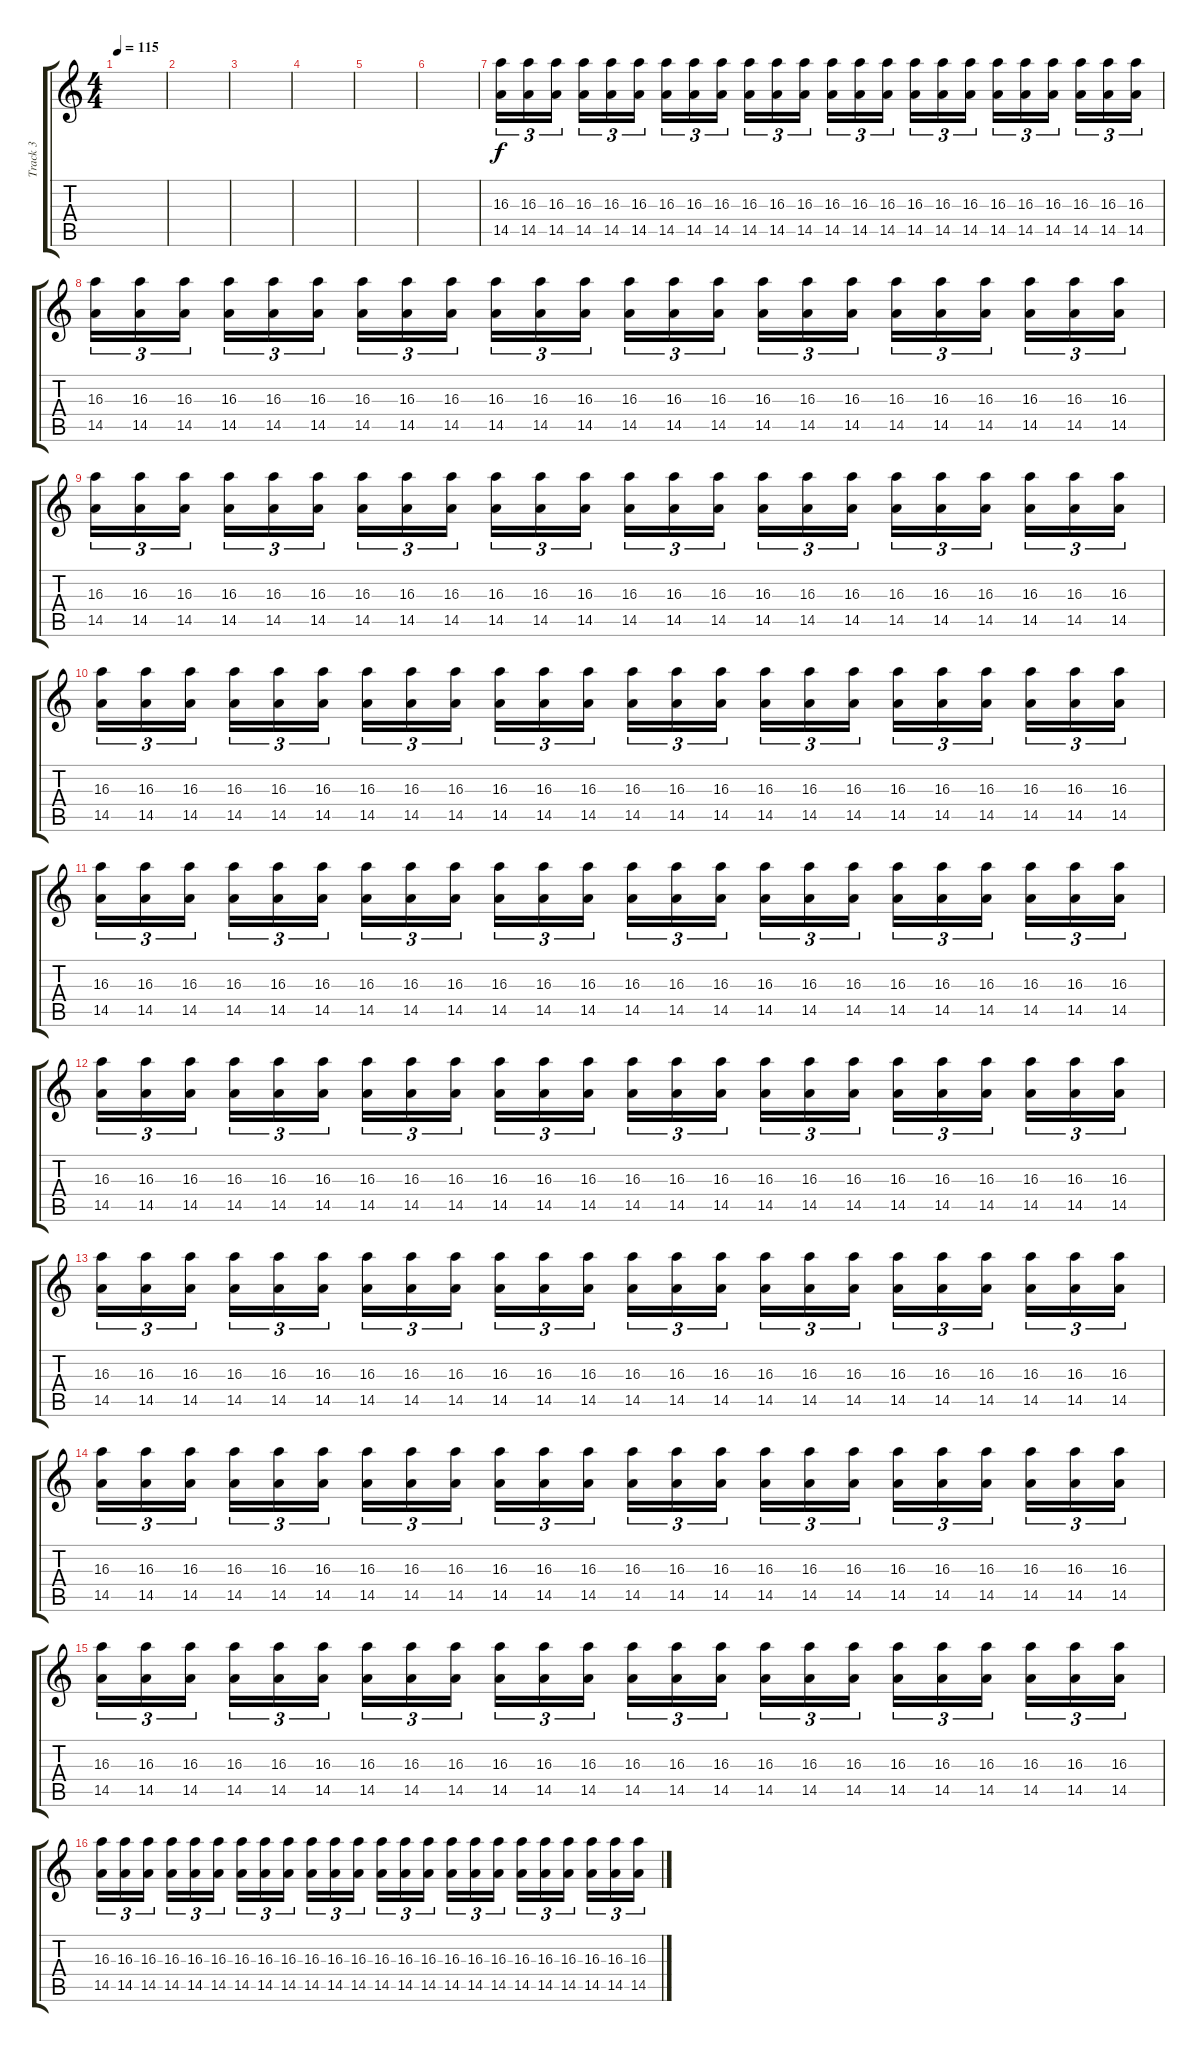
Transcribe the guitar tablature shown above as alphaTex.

\track ("Track 3" "Track 3") {instrument distortionguitar}
\staff {score tabs}
\tuning (D4 A3 F3 C3 G2 D2) {hide}
\ts (4 4)
\tempo 115
\clef g2
\ks c
|
|
|
|
|
|
(16.3 14.5).16{tu (3 2)} (16.3 14.5).16{tu (3 2)} (16.3 14.5).16{tu (3 2) beam splitsecondary} (16.3 14.5).16{tu (3 2)} (16.3 14.5).16{tu (3 2)} (16.3 14.5).16{tu (3 2)} (16.3 14.5).16{tu (3 2)} (16.3 14.5).16{tu (3 2)} (16.3 14.5).16{tu (3 2) beam splitsecondary} (16.3 14.5).16{tu (3 2)} (16.3 14.5).16{tu (3 2)} (16.3 14.5).16{tu (3 2)} (16.3 14.5).16{tu (3 2)} (16.3 14.5).16{tu (3 2)} (16.3 14.5).16{tu (3 2) beam splitsecondary} (16.3 14.5).16{tu (3 2)} (16.3 14.5).16{tu (3 2)} (16.3 14.5).16{tu (3 2)} (16.3 14.5).16{tu (3 2)} (16.3 14.5).16{tu (3 2)} (16.3 14.5).16{tu (3 2) beam splitsecondary} (16.3 14.5).16{tu (3 2)} (16.3 14.5).16{tu (3 2)} (16.3 14.5).16{tu (3 2)} |
(16.3 14.5).16{tu (3 2)} (16.3 14.5).16{tu (3 2)} (16.3 14.5).16{tu (3 2) beam splitsecondary} (16.3 14.5).16{tu (3 2)} (16.3 14.5).16{tu (3 2)} (16.3 14.5).16{tu (3 2)} (16.3 14.5).16{tu (3 2)} (16.3 14.5).16{tu (3 2)} (16.3 14.5).16{tu (3 2) beam splitsecondary} (16.3 14.5).16{tu (3 2)} (16.3 14.5).16{tu (3 2)} (16.3 14.5).16{tu (3 2)} (16.3 14.5).16{tu (3 2)} (16.3 14.5).16{tu (3 2)} (16.3 14.5).16{tu (3 2) beam splitsecondary} (16.3 14.5).16{tu (3 2)} (16.3 14.5).16{tu (3 2)} (16.3 14.5).16{tu (3 2)} (16.3 14.5).16{tu (3 2)} (16.3 14.5).16{tu (3 2)} (16.3 14.5).16{tu (3 2) beam splitsecondary} (16.3 14.5).16{tu (3 2)} (16.3 14.5).16{tu (3 2)} (16.3 14.5).16{tu (3 2)} |
(16.3 14.5).16{tu (3 2)} (16.3 14.5).16{tu (3 2)} (16.3 14.5).16{tu (3 2) beam splitsecondary} (16.3 14.5).16{tu (3 2)} (16.3 14.5).16{tu (3 2)} (16.3 14.5).16{tu (3 2)} (16.3 14.5).16{tu (3 2)} (16.3 14.5).16{tu (3 2)} (16.3 14.5).16{tu (3 2) beam splitsecondary} (16.3 14.5).16{tu (3 2)} (16.3 14.5).16{tu (3 2)} (16.3 14.5).16{tu (3 2)} (16.3 14.5).16{tu (3 2)} (16.3 14.5).16{tu (3 2)} (16.3 14.5).16{tu (3 2) beam splitsecondary} (16.3 14.5).16{tu (3 2)} (16.3 14.5).16{tu (3 2)} (16.3 14.5).16{tu (3 2)} (16.3 14.5).16{tu (3 2)} (16.3 14.5).16{tu (3 2)} (16.3 14.5).16{tu (3 2) beam splitsecondary} (16.3 14.5).16{tu (3 2)} (16.3 14.5).16{tu (3 2)} (16.3 14.5).16{tu (3 2)} |
(16.3 14.5).16{tu (3 2)} (16.3 14.5).16{tu (3 2)} (16.3 14.5).16{tu (3 2) beam splitsecondary} (16.3 14.5).16{tu (3 2)} (16.3 14.5).16{tu (3 2)} (16.3 14.5).16{tu (3 2)} (16.3 14.5).16{tu (3 2)} (16.3 14.5).16{tu (3 2)} (16.3 14.5).16{tu (3 2) beam splitsecondary} (16.3 14.5).16{tu (3 2)} (16.3 14.5).16{tu (3 2)} (16.3 14.5).16{tu (3 2)} (16.3 14.5).16{tu (3 2)} (16.3 14.5).16{tu (3 2)} (16.3 14.5).16{tu (3 2) beam splitsecondary} (16.3 14.5).16{tu (3 2)} (16.3 14.5).16{tu (3 2)} (16.3 14.5).16{tu (3 2)} (16.3 14.5).16{tu (3 2)} (16.3 14.5).16{tu (3 2)} (16.3 14.5).16{tu (3 2) beam splitsecondary} (16.3 14.5).16{tu (3 2)} (16.3 14.5).16{tu (3 2)} (16.3 14.5).16{tu (3 2)} |
(16.3 14.5).16{tu (3 2)} (16.3 14.5).16{tu (3 2)} (16.3 14.5).16{tu (3 2) beam splitsecondary} (16.3 14.5).16{tu (3 2)} (16.3 14.5).16{tu (3 2)} (16.3 14.5).16{tu (3 2)} (16.3 14.5).16{tu (3 2)} (16.3 14.5).16{tu (3 2)} (16.3 14.5).16{tu (3 2) beam splitsecondary} (16.3 14.5).16{tu (3 2)} (16.3 14.5).16{tu (3 2)} (16.3 14.5).16{tu (3 2)} (16.3 14.5).16{tu (3 2)} (16.3 14.5).16{tu (3 2)} (16.3 14.5).16{tu (3 2) beam splitsecondary} (16.3 14.5).16{tu (3 2)} (16.3 14.5).16{tu (3 2)} (16.3 14.5).16{tu (3 2)} (16.3 14.5).16{tu (3 2)} (16.3 14.5).16{tu (3 2)} (16.3 14.5).16{tu (3 2) beam splitsecondary} (16.3 14.5).16{tu (3 2)} (16.3 14.5).16{tu (3 2)} (16.3 14.5).16{tu (3 2)} |
(16.3 14.5).16{tu (3 2)} (16.3 14.5).16{tu (3 2)} (16.3 14.5).16{tu (3 2) beam splitsecondary} (16.3 14.5).16{tu (3 2)} (16.3 14.5).16{tu (3 2)} (16.3 14.5).16{tu (3 2)} (16.3 14.5).16{tu (3 2)} (16.3 14.5).16{tu (3 2)} (16.3 14.5).16{tu (3 2) beam splitsecondary} (16.3 14.5).16{tu (3 2)} (16.3 14.5).16{tu (3 2)} (16.3 14.5).16{tu (3 2)} (16.3 14.5).16{tu (3 2)} (16.3 14.5).16{tu (3 2)} (16.3 14.5).16{tu (3 2) beam splitsecondary} (16.3 14.5).16{tu (3 2)} (16.3 14.5).16{tu (3 2)} (16.3 14.5).16{tu (3 2)} (16.3 14.5).16{tu (3 2)} (16.3 14.5).16{tu (3 2)} (16.3 14.5).16{tu (3 2) beam splitsecondary} (16.3 14.5).16{tu (3 2)} (16.3 14.5).16{tu (3 2)} (16.3 14.5).16{tu (3 2)} |
(16.3 14.5).16{tu (3 2)} (16.3 14.5).16{tu (3 2)} (16.3 14.5).16{tu (3 2) beam splitsecondary} (16.3 14.5).16{tu (3 2)} (16.3 14.5).16{tu (3 2)} (16.3 14.5).16{tu (3 2)} (16.3 14.5).16{tu (3 2)} (16.3 14.5).16{tu (3 2)} (16.3 14.5).16{tu (3 2) beam splitsecondary} (16.3 14.5).16{tu (3 2)} (16.3 14.5).16{tu (3 2)} (16.3 14.5).16{tu (3 2)} (16.3 14.5).16{tu (3 2)} (16.3 14.5).16{tu (3 2)} (16.3 14.5).16{tu (3 2) beam splitsecondary} (16.3 14.5).16{tu (3 2)} (16.3 14.5).16{tu (3 2)} (16.3 14.5).16{tu (3 2)} (16.3 14.5).16{tu (3 2)} (16.3 14.5).16{tu (3 2)} (16.3 14.5).16{tu (3 2) beam splitsecondary} (16.3 14.5).16{tu (3 2)} (16.3 14.5).16{tu (3 2)} (16.3 14.5).16{tu (3 2)} |
(16.3 14.5).16{tu (3 2)} (16.3 14.5).16{tu (3 2)} (16.3 14.5).16{tu (3 2) beam splitsecondary} (16.3 14.5).16{tu (3 2)} (16.3 14.5).16{tu (3 2)} (16.3 14.5).16{tu (3 2)} (16.3 14.5).16{tu (3 2)} (16.3 14.5).16{tu (3 2)} (16.3 14.5).16{tu (3 2) beam splitsecondary} (16.3 14.5).16{tu (3 2)} (16.3 14.5).16{tu (3 2)} (16.3 14.5).16{tu (3 2)} (16.3 14.5).16{tu (3 2)} (16.3 14.5).16{tu (3 2)} (16.3 14.5).16{tu (3 2) beam splitsecondary} (16.3 14.5).16{tu (3 2)} (16.3 14.5).16{tu (3 2)} (16.3 14.5).16{tu (3 2)} (16.3 14.5).16{tu (3 2)} (16.3 14.5).16{tu (3 2)} (16.3 14.5).16{tu (3 2) beam splitsecondary} (16.3 14.5).16{tu (3 2)} (16.3 14.5).16{tu (3 2)} (16.3 14.5).16{tu (3 2)} |
(16.3 14.5).16{tu (3 2)} (16.3 14.5).16{tu (3 2)} (16.3 14.5).16{tu (3 2) beam splitsecondary} (16.3 14.5).16{tu (3 2)} (16.3 14.5).16{tu (3 2)} (16.3 14.5).16{tu (3 2)} (16.3 14.5).16{tu (3 2)} (16.3 14.5).16{tu (3 2)} (16.3 14.5).16{tu (3 2) beam splitsecondary} (16.3 14.5).16{tu (3 2)} (16.3 14.5).16{tu (3 2)} (16.3 14.5).16{tu (3 2)} (16.3 14.5).16{tu (3 2)} (16.3 14.5).16{tu (3 2)} (16.3 14.5).16{tu (3 2) beam splitsecondary} (16.3 14.5).16{tu (3 2)} (16.3 14.5).16{tu (3 2)} (16.3 14.5).16{tu (3 2)} (16.3 14.5).16{tu (3 2)} (16.3 14.5).16{tu (3 2)} (16.3 14.5).16{tu (3 2) beam splitsecondary} (16.3 14.5).16{tu (3 2)} (16.3 14.5).16{tu (3 2)} (16.3 14.5).16{tu (3 2)} |
(16.3 14.5).16{tu (3 2)} (16.3 14.5).16{tu (3 2)} (16.3 14.5).16{tu (3 2) beam splitsecondary} (16.3 14.5).16{tu (3 2)} (16.3 14.5).16{tu (3 2)} (16.3 14.5).16{tu (3 2)} (16.3 14.5).16{tu (3 2)} (16.3 14.5).16{tu (3 2)} (16.3 14.5).16{tu (3 2) beam splitsecondary} (16.3 14.5).16{tu (3 2)} (16.3 14.5).16{tu (3 2)} (16.3 14.5).16{tu (3 2)} (16.3 14.5).16{tu (3 2)} (16.3 14.5).16{tu (3 2)} (16.3 14.5).16{tu (3 2) beam splitsecondary} (16.3 14.5).16{tu (3 2)} (16.3 14.5).16{tu (3 2)} (16.3 14.5).16{tu (3 2)} (16.3 14.5).16{tu (3 2)} (16.3 14.5).16{tu (3 2)} (16.3 14.5).16{tu (3 2) beam splitsecondary} (16.3 14.5).16{tu (3 2)} (16.3 14.5).16{tu (3 2)} (16.3 14.5).16{tu (3 2)}
